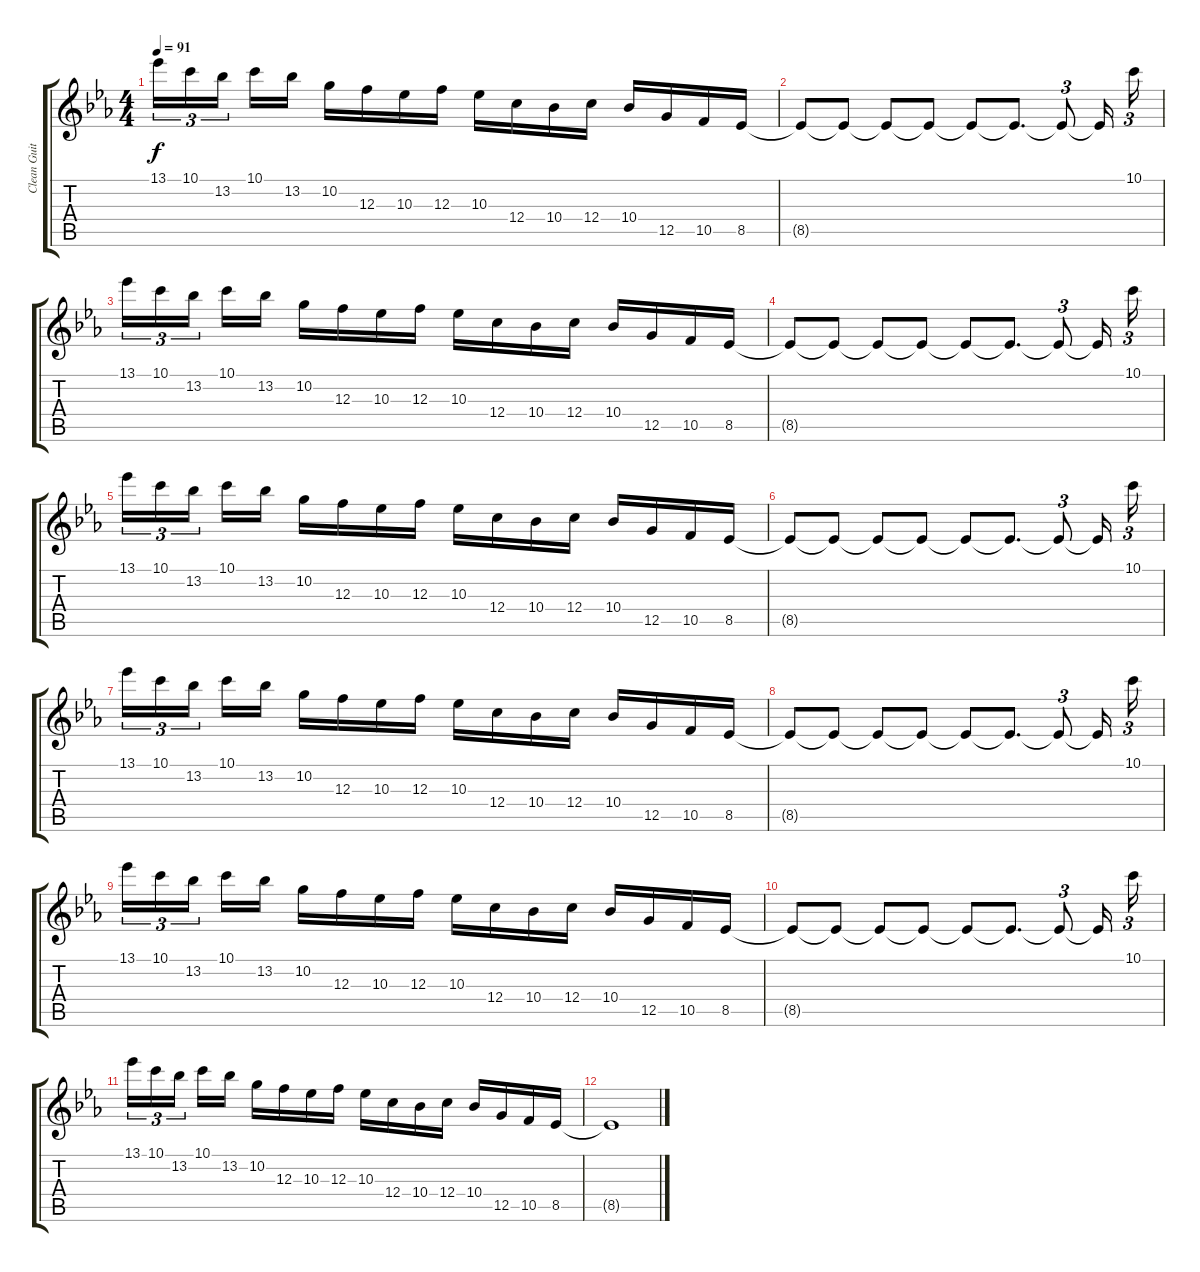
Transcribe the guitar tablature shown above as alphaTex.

\track ("Clean Guitar II (Right)" "Clean Guit") {instrument electricguitarclean}
\staff {score tabs}
\tuning (D4 A3 F3 C3 G2 C2) {hide}
\ts (4 4)
\tempo 91
\clef g2
\ks cminor
13.1.16{tu (3 2) dy f} 10.1.16{tu (3 2)} 13.2.16{tu (3 2) beam splitsecondary} 10.1.16 13.2.16 10.2.16 12.3.16 10.3.16 12.3.16 10.3.16 12.4.16 10.4.16 12.4.16 10.4.16 12.5.16 10.5.16 8.5.16 |
8.5{t}.8 8.5{t}.8 8.5{t}.8 8.5{t}.8 8.5{t}.8 8.5{t}.8{d} 8.5{t}.8{tu (3 2)} 8.5{t}.16 10.1.16{tu (3 2)} |
13.1.16{tu (3 2)} 10.1.16{tu (3 2)} 13.2.16{tu (3 2) beam splitsecondary} 10.1.16 13.2.16 10.2.16 12.3.16 10.3.16 12.3.16 10.3.16 12.4.16 10.4.16 12.4.16 10.4.16 12.5.16 10.5.16 8.5.16 |
8.5{t}.8 8.5{t}.8 8.5{t}.8 8.5{t}.8 8.5{t}.8 8.5{t}.8{d} 8.5{t}.8{tu (3 2)} 8.5{t}.16 10.1.16{tu (3 2)} |
13.1.16{tu (3 2)} 10.1.16{tu (3 2)} 13.2.16{tu (3 2) beam splitsecondary} 10.1.16 13.2.16 10.2.16 12.3.16 10.3.16 12.3.16 10.3.16 12.4.16 10.4.16 12.4.16 10.4.16 12.5.16 10.5.16 8.5.16 |
8.5{t}.8 8.5{t}.8 8.5{t}.8 8.5{t}.8 8.5{t}.8 8.5{t}.8{d} 8.5{t}.8{tu (3 2)} 8.5{t}.16 10.1.16{tu (3 2)} |
13.1.16{tu (3 2)} 10.1.16{tu (3 2)} 13.2.16{tu (3 2) beam splitsecondary} 10.1.16 13.2.16 10.2.16 12.3.16 10.3.16 12.3.16 10.3.16 12.4.16 10.4.16 12.4.16 10.4.16 12.5.16 10.5.16 8.5.16 |
8.5{t}.8 8.5{t}.8 8.5{t}.8 8.5{t}.8 8.5{t}.8 8.5{t}.8{d} 8.5{t}.8{tu (3 2)} 8.5{t}.16 10.1.16{tu (3 2)} |
13.1.16{tu (3 2)} 10.1.16{tu (3 2)} 13.2.16{tu (3 2) beam splitsecondary} 10.1.16 13.2.16 10.2.16 12.3.16 10.3.16 12.3.16 10.3.16 12.4.16 10.4.16 12.4.16 10.4.16 12.5.16 10.5.16 8.5.16 |
8.5{t}.8 8.5{t}.8 8.5{t}.8 8.5{t}.8 8.5{t}.8 8.5{t}.8{d} 8.5{t}.8{tu (3 2)} 8.5{t}.16 10.1.16{tu (3 2)} |
13.1.16{tu (3 2)} 10.1.16{tu (3 2)} 13.2.16{tu (3 2) beam splitsecondary} 10.1.16 13.2.16 10.2.16 12.3.16 10.3.16 12.3.16 10.3.16 12.4.16 10.4.16 12.4.16 10.4.16 12.5.16 10.5.16 8.5.16 |
8.5{t}.1{volume 0}
